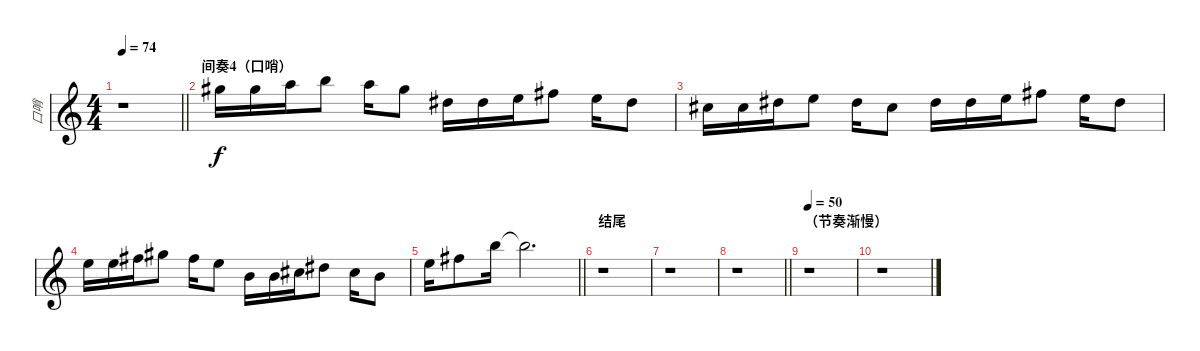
\track ("口哨" "口哨") {instrument synthvoice}
\staff {score}
\tuning (E4 B3 G3 D3 A2 E2) {hide}
\ts (4 4)
\tempo 74
\clef g2
\barLineRight lightlight
\ks c
r.1{dy f} |
\section ("" "间奏4（口哨）")
16.1.16{instrument piccolo} 16.1.16 17.1.16 19.1.8 17.1.16 16.1.8 16.2.16 16.2.16 17.2.16 19.2.8 17.2.16 16.2.8 |
18.3.16 18.3.16 16.2.16 17.2.8 16.2.16 18.3.8 16.2.16 16.2.16 17.2.16 19.2.8 17.2.16 16.2.8 |
17.2.16 17.2.16 19.2.16 16.1.8 19.2.16 17.2.8 16.3.16 16.3.16 18.3.16 16.2.8 18.3.16 16.3.8 |
\barLineRight lightlight
17.2.16 19.2.8 19.1.16 19.1{t}.2{d} |
\section ("" "结尾")
r.1 |
r.1 |
\barLineRight lightlight
r.1 |
\section ("" "（节奏渐慢）")
\tempo 50
r.1 |
r.1
